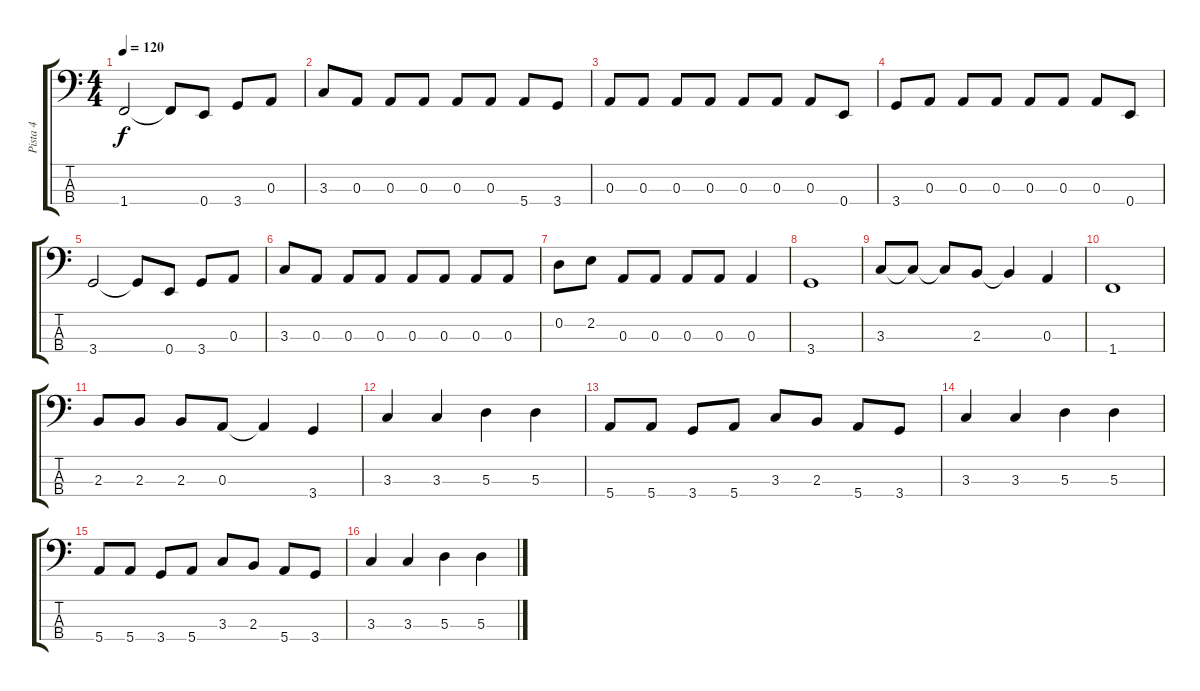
\track ("Pista 4" "Pista 4") {instrument electricbassfinger}
\staff {score tabs}
\tuning (G2 D2 A1 E1) {hide}
\ts (4 4)
\tempo 120
\clef f4
\ks c
1.4.2{dy f} 1.4{t}.8 0.4.8 3.4.8 0.3.8 |
3.3.8 0.3.8 0.3.8 0.3.8 0.3.8 0.3.8 5.4.8 3.4.8 |
0.3.8 0.3.8 0.3.8 0.3.8 0.3.8 0.3.8 0.3.8 0.4.8 |
3.4.8 0.3.8 0.3.8 0.3.8 0.3.8 0.3.8 0.3.8 0.4.8 |
3.4.2 3.4{t}.8 0.4.8 3.4.8 0.3.8 |
3.3.8 0.3.8 0.3.8 0.3.8 0.3.8 0.3.8 0.3.8 0.3.8 |
0.2.8 2.2.8 0.3.8 0.3.8 0.3.8 0.3.8 0.3.4 |
3.4.1 |
3.3.8 3.3{t}.8 3.3{t}.8 2.3.8 2.3{t}.4 0.3.4 |
1.4.1 |
2.3.8 2.3.8 2.3.8 0.3.8 0.3{t}.4 3.4.4 |
3.3.4 3.3.4 5.3.4 5.3.4 |
5.4.8 5.4.8 3.4.8 5.4.8 3.3.8 2.3.8 5.4.8 3.4.8 |
3.3.4 3.3.4 5.3.4 5.3.4 |
5.4.8 5.4.8 3.4.8 5.4.8 3.3.8 2.3.8 5.4.8 3.4.8 |
3.3.4 3.3.4 5.3.4 5.3.4
